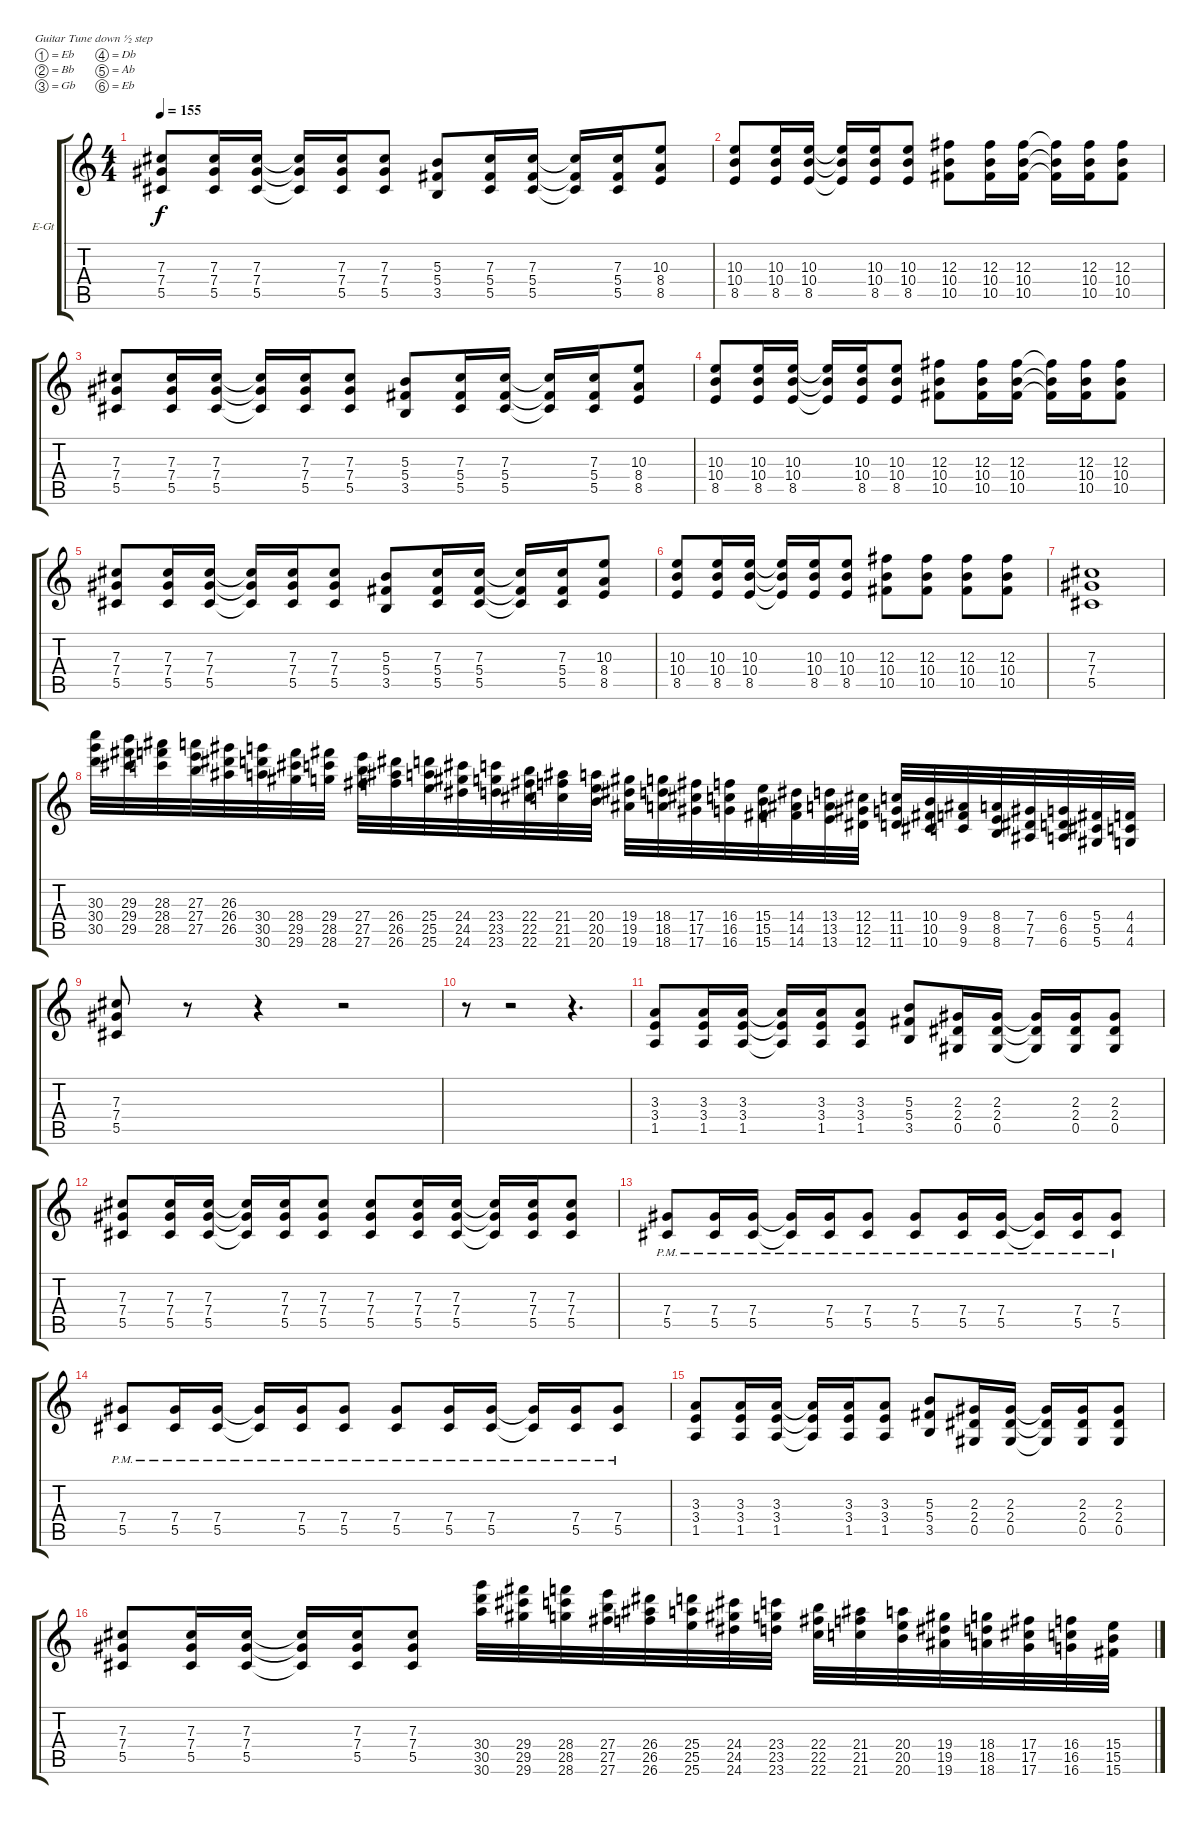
\defaultSystemsLayout 4
\bracketExtendMode groupsimilarinstruments
\firstSystemTrackNameOrientation horizontal
\otherSystemsTrackNameOrientation horizontal
\track ("Guitar - Zach Blair" "E-Gt") {instrument distortionguitar}
\staff {score tabs}
\tuning (Eb4 Bb3 Gb3 Db3 Ab2 Eb2)
\ts (4 4)
\tempo 155
\clef g2
\ks c
(7.3 7.4 5.5).8{dy f} (7.3 7.4 5.5).16 (7.3 7.4 5.5).16 (7.3{t} 7.4{t} 5.5{t}).16 (7.3 7.4 5.5).16 (7.3 7.4 5.5).8 (5.3 5.4 3.5).8 (7.3 5.4 5.5).16 (7.3 5.4 5.5).16 (7.3{t} 5.4{t} 5.5{t}).16 (7.3 5.4 5.5).16 (10.3 8.4 8.5).8 |
(10.3 10.4 8.5).8 (10.3 10.4 8.5).16 (10.3 10.4 8.5).16 (10.3{t} 10.4{t} 8.5{t}).16 (10.3 10.4 8.5).16 (10.3 10.4 8.5).8 (12.3 10.4 10.5).8 (12.3 10.4 10.5).16 (12.3 10.4 10.5).16 (12.3{t} 10.4{t} 10.5{t}).16 (12.3 10.4 10.5).16 (12.3 10.4 10.5).8 |
(7.3 7.4 5.5).8 (7.3 7.4 5.5).16 (7.3 7.4 5.5).16 (7.3{t} 7.4{t} 5.5{t}).16 (7.3 7.4 5.5).16 (7.3 7.4 5.5).8 (5.3 5.4 3.5).8 (7.3 5.4 5.5).16 (7.3 5.4 5.5).16 (7.3{t} 5.4{t} 5.5{t}).16 (7.3 5.4 5.5).16 (10.3 8.4 8.5).8 |
(10.3 10.4 8.5).8 (10.3 10.4 8.5).16 (10.3 10.4 8.5).16 (10.3{t} 10.4{t} 8.5{t}).16 (10.3 10.4 8.5).16 (10.3 10.4 8.5).8 (12.3 10.4 10.5).8 (12.3 10.4 10.5).16 (12.3 10.4 10.5).16 (12.3{t} 10.4{t} 10.5{t}).16 (12.3 10.4 10.5).16 (12.3 10.4 10.5).8 |
(7.3 7.4 5.5).8 (7.3 7.4 5.5).16 (7.3 7.4 5.5).16 (7.3{t} 7.4{t} 5.5{t}).16 (7.3 7.4 5.5).16 (7.3 7.4 5.5).8 (5.3 5.4 3.5).8 (7.3 5.4 5.5).16 (7.3 5.4 5.5).16 (7.3{t} 5.4{t} 5.5{t}).16 (7.3 5.4 5.5).16 (10.3 8.4 8.5).8 |
(10.3 10.4 8.5).8 (10.3 10.4 8.5).16 (10.3 10.4 8.5).16 (10.3{t} 10.4{t} 8.5{t}).16 (10.3 10.4 8.5).16 (10.3 10.4 8.5).8 (12.3 10.4 10.5).8 (12.3 10.4 10.5).8 (12.3 10.4 10.5).8 (12.3 10.4 10.5).8 |
(7.3 7.4 5.5).1 |
(30.4 30.5 30.3).32 (29.4 29.5 29.3).32 (28.4 28.5 28.3).32 (27.4 27.5 27.3).32 (26.4 26.5 26.3).32 (30.5 30.6 30.4).32 (29.5 29.6 28.4).32 (28.5 28.6 29.4).32 (27.5 27.6 27.4).32 (26.5 26.6 26.4).32 (25.5 25.6 25.4).32 (24.5 24.6 24.4).32 (23.5 23.6 23.4).32 (22.5 22.6 22.4).32 (21.5 21.6 21.4).32 (20.5 20.6 20.4).32 (19.5 19.6 19.4).32 (18.5 18.6 18.4).32 (17.5 17.6 17.4).32 (16.5 16.6 16.4).32 (15.5 15.6 15.4).32 (14.5 14.6 14.4).32 (13.5 13.6 13.4).32 (12.5 12.6 12.4).32 (11.5 11.6 11.4).32 (10.5 10.6 10.4).32 (9.5 9.6 9.4).32 (8.5 8.6 8.4).32 (7.5 7.6 7.4).32 (6.5 6.6 6.4).32 (5.5 5.6 5.4).32 (4.5 4.6 4.4).32 |
(7.3 7.4 5.5).8 r.8 r.4 r.2 |
r.8 r.2 r.4{d} |
(3.3 3.4 1.5).8 (3.3 3.4 1.5).16 (3.3 3.4 1.5).16 (3.3{t} 3.4{t} 1.5{t}).16 (3.3 3.4 1.5).16 (3.3 3.4 1.5).8 (5.3 5.4 3.5).8 (2.3 2.4 0.5).16 (2.3 2.4 0.5).16 (2.3{t} 2.4{t} 0.5{t}).16 (2.3 2.4 0.5).16 (2.3 2.4 0.5).8 |
(7.3 7.4 5.5).8 (7.3 7.4 5.5).16 (7.3 7.4 5.5).16 (7.3{t} 7.4{t} 5.5{t}).16 (7.3 7.4 5.5).16 (7.3 7.4 5.5).8 (7.3 7.4 5.5).8 (7.3 7.4 5.5).16 (7.3 7.4 5.5).16 (7.3{t} 7.4{t} 5.5{t}).16 (7.3 7.4 5.5).16 (7.3 7.4 5.5).8 |
(7.4{pm} 5.5{pm}).8 (7.4{pm} 5.5{pm}).16 (7.4{pm} 5.5{pm}).16 (7.4{pm t} 5.5{pm t}).16 (7.4{pm} 5.5{pm}).16 (7.4{pm} 5.5{pm}).8 (7.4{pm} 5.5{pm}).8 (7.4{pm} 5.5{pm}).16 (7.4{pm} 5.5{pm}).16 (7.4{pm t} 5.5{pm t}).16 (7.4{pm} 5.5{pm}).16 (7.4{pm} 5.5{pm}).8 |
(7.4{pm} 5.5{pm}).8 (7.4{pm} 5.5{pm}).16 (7.4{pm} 5.5{pm}).16 (7.4{pm t} 5.5{pm t}).16 (7.4{pm} 5.5{pm}).16 (7.4{pm} 5.5{pm}).8 (7.4{pm} 5.5{pm}).8 (7.4{pm} 5.5{pm}).16 (7.4{pm} 5.5{pm}).16 (7.4{pm t} 5.5{pm t}).16 (7.4{pm} 5.5{pm}).16 (7.4{pm} 5.5{pm}).8 |
(3.3 3.4 1.5).8 (3.3 3.4 1.5).16 (3.3 3.4 1.5).16 (3.3{t} 3.4{t} 1.5{t}).16 (3.3 3.4 1.5).16 (3.3 3.4 1.5).8 (5.3 5.4 3.5).8 (2.3 2.4 0.5).16 (2.3 2.4 0.5).16 (2.3{t} 2.4{t} 0.5{t}).16 (2.3 2.4 0.5).16 (2.3 2.4 0.5).8 |
(7.3 7.4 5.5).8 (7.3 7.4 5.5).16 (7.3 7.4 5.5).16 (7.3{t} 7.4{t} 5.5{t}).16 (7.3 7.4 5.5).16 (7.3 7.4 5.5).8 (30.4 30.5 30.6).32 (29.4 29.5 29.6).32 (28.4 28.5 28.6).32 (27.4 27.5 27.6).32 (26.4 26.5 26.6).32 (25.4 25.5 25.6).32 (24.4 24.5 24.6).32 (23.4 23.5 23.6).32 (22.4 22.5 22.6).32 (21.4 21.5 21.6).32 (20.4 20.5 20.6).32 (19.4 19.5 19.6).32 (18.4 18.5 18.6).32 (17.4 17.5 17.6).32 (16.4 16.5 16.6).32 (15.4 15.5 15.6).32
